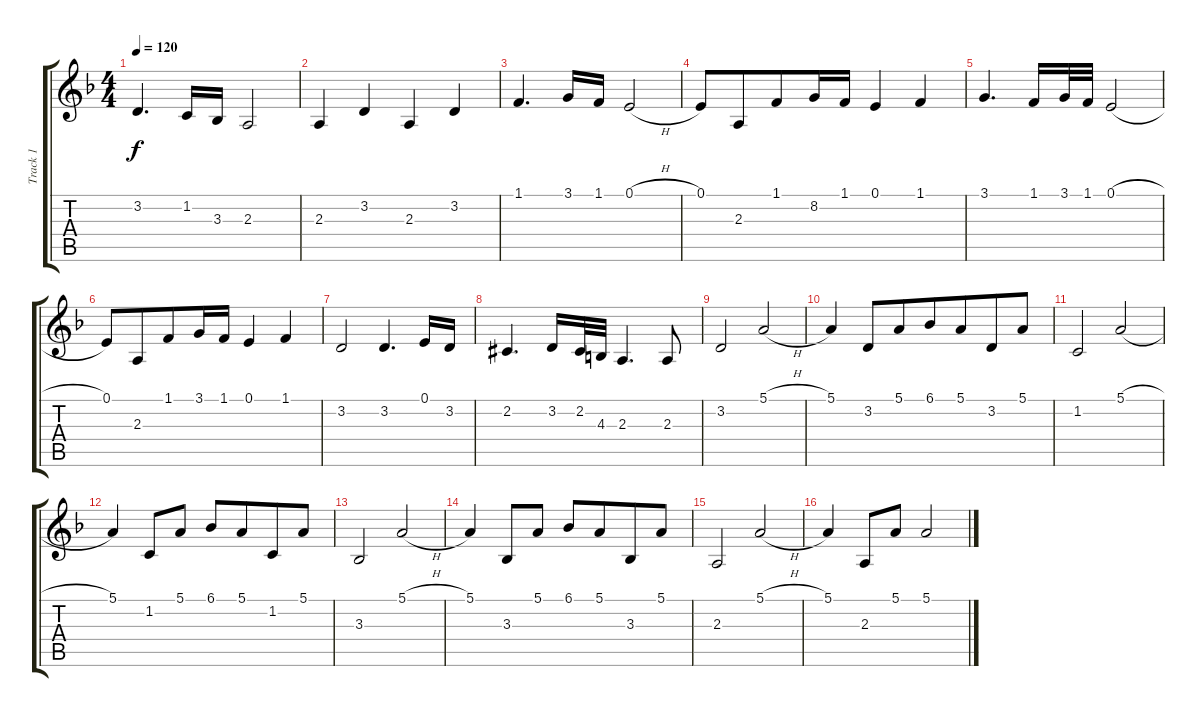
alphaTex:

\track ("Track 1" "Track 1") {instrument violin}
\staff {score tabs}
\tuning (E4 B3 G3 D3 A2 E2) {hide}
\ts (4 4)
\tempo 120
\clef g2
\ks f
3.2.4{d dy f beam merge} 1.2.16{beam merge} 3.3.16{beam merge} 2.3.2 |
2.3.4 3.2.4 2.3.4 3.2.4 |
1.1.4{d} 3.1.16{beam merge} 1.1.16{beam merge} 0.1{h}.2 |
0.1.8{beam merge} 2.3.8{beam merge} 1.1.8{beam merge} 8.2.16{beam merge} 1.1.16{beam merge} 0.1.4 1.1.4 |
3.1.4{d} 1.1.16{beam merge} 3.1.32 1.1.32 0.1{h}.2 |
0.1.8 2.3.8{beam merge} 1.1.8 3.1.16{beam merge} 1.1.16 0.1.4 1.1.4 |
3.2.2 3.2.4{d} 0.1.16{beam merge} 3.2.16 |
2.2{acc #}.4{d} 3.2.16{beam merge} 2.2{acc #}.32 4.3.32 2.3.4{d} 2.3.8 |
3.2.2 5.1{h}.2 |
5.1.4 3.2.8 5.1.8{beam merge} 6.1.8 5.1.8{beam merge} 3.2.8 5.1.8 |
1.2.2{beam merge} 5.1{h}.2 |
5.1.4 1.2.8 5.1.8 6.1.8 5.1.8{beam merge} 1.2.8 5.1.8 |
3.3.2 5.1{h}.2 |
5.1.4{beam merge} 3.3.8 5.1.8 6.1.8{beam merge} 5.1.8{beam merge} 3.3.8 5.1.8 |
2.3.2 5.1{h}.2 |
5.1.4 2.3.8{beam Up beam merge} 5.1.8{beam Up} 5.1.2
